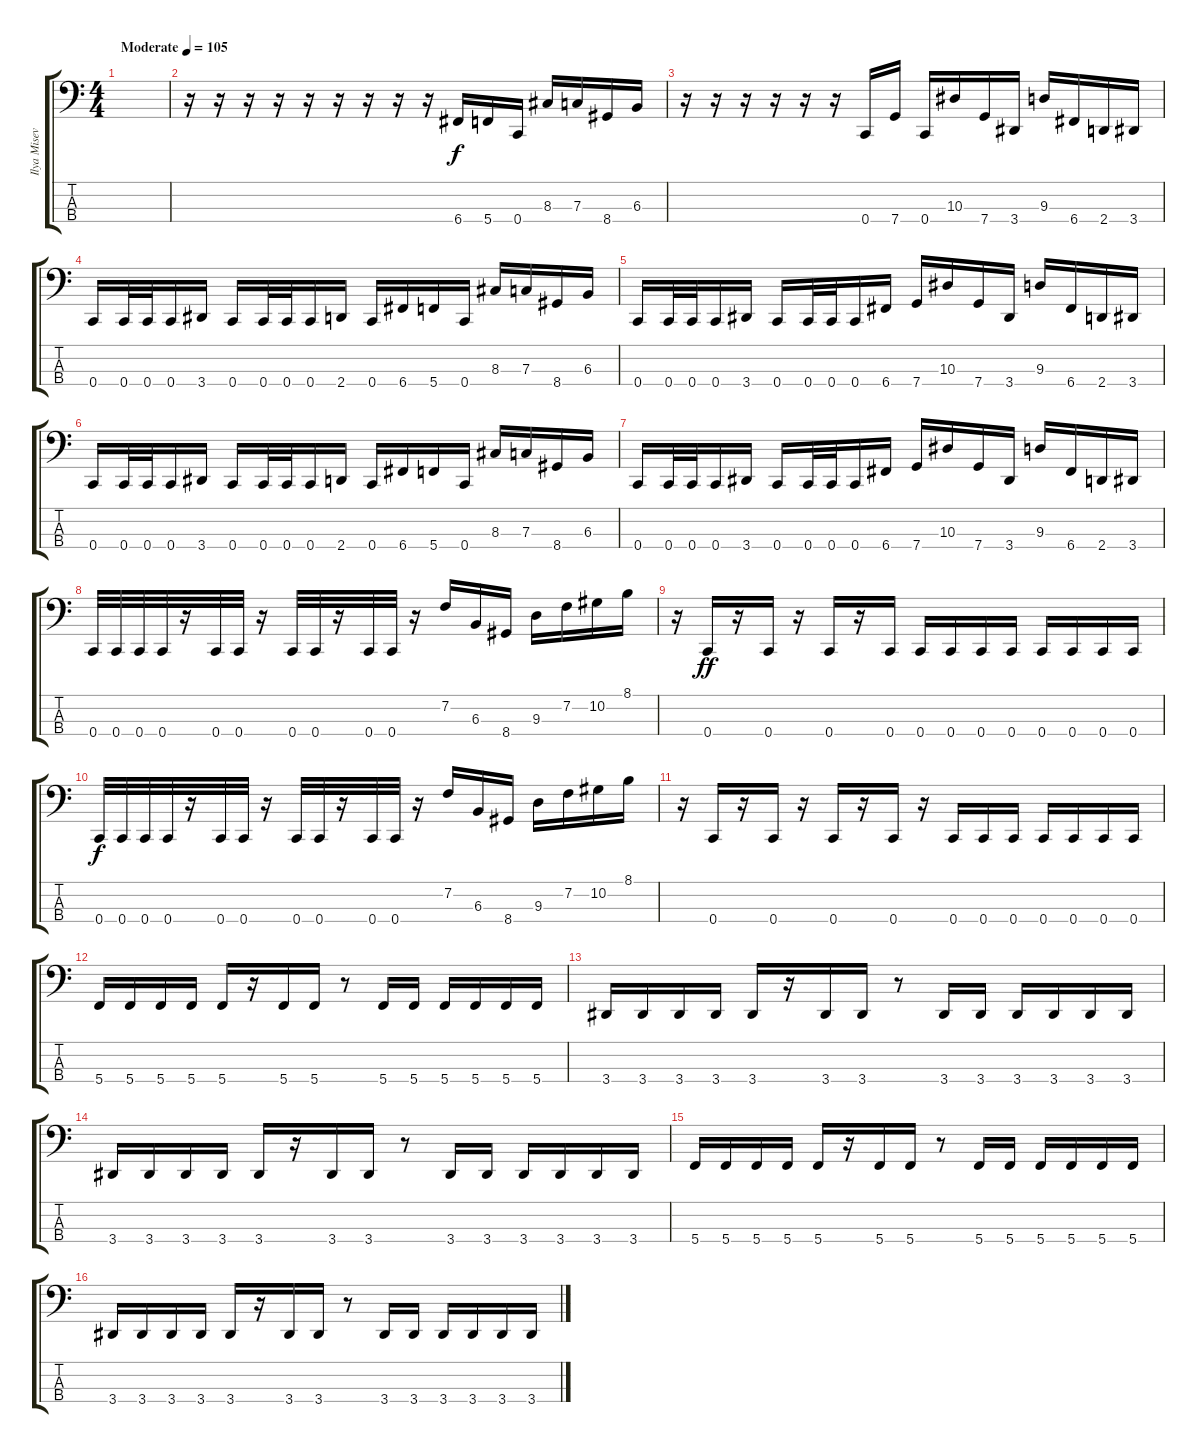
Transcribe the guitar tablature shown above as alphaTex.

\track ("Ilya Misevich" "Ilya Misev") {instrument electricbassfinger}
\staff {score tabs}
\tuning (Eb2 Bb1 F1 C1) {hide}
\ts (4 4)
\tempo (105 "Moderate")
\clef f4
\ks c
|
r.16 r.16 r.16 r.16 r.16 r.16 r.16 r.16 r.16 6.4.16 5.4.16 0.4.16 8.3.16 7.3.16 8.4.16 6.3.16 |
r.16 r.16 r.16 r.16 r.16 r.16 0.4.16 7.4.16 0.4.16 10.3.16 7.4.16 3.4.16 9.3.16 6.4.16 2.4.16 3.4.16 |
0.4.16 0.4.32 0.4.32 0.4.16 3.4.16 0.4.16 0.4.32 0.4.32 0.4.16 2.4.16 0.4.16 6.4.16 5.4.16 0.4.16 8.3.16 7.3.16 8.4.16 6.3.16 |
0.4.16 0.4.32 0.4.32 0.4.16 3.4.16 0.4.16 0.4.32 0.4.32 0.4.16 6.4.16 7.4.16 10.3.16 7.4.16 3.4.16 9.3.16 6.4.16 2.4.16 3.4.16 |
0.4.16 0.4.32 0.4.32 0.4.16 3.4.16 0.4.16 0.4.32 0.4.32 0.4.16 2.4.16 0.4.16 6.4.16 5.4.16 0.4.16 8.3.16 7.3.16 8.4.16 6.3.16 |
0.4.16 0.4.32 0.4.32 0.4.16 3.4.16 0.4.16 0.4.32 0.4.32 0.4.16 6.4.16 7.4.16 10.3.16 7.4.16 3.4.16 9.3.16 6.4.16 2.4.16 3.4.16 |
0.4.32 0.4.32 0.4.32 0.4.32 r.16 0.4.32 0.4.32 r.16 0.4.32 0.4.32 r.16 0.4.32 0.4.32 r.16 7.2.16 6.3.16 8.4.16 9.3.16 7.2.16 10.2.16 8.1.16 |
r.16 0.4.16{dy ff} r.16 0.4.16 r.16 0.4.16 r.16 0.4.16 0.4.16 0.4.16 0.4.16 0.4.16 0.4.16 0.4.16 0.4.16 0.4.16 |
0.4.32{dy f} 0.4.32 0.4.32 0.4.32 r.16 0.4.32 0.4.32 r.16 0.4.32 0.4.32 r.16 0.4.32 0.4.32 r.16 7.2.16 6.3.16 8.4.16 9.3.16 7.2.16 10.2.16 8.1.16 |
r.16 0.4.16 r.16 0.4.16 r.16 0.4.16 r.16 0.4.16 r.16 0.4.16 0.4.16 0.4.16 0.4.16 0.4.16 0.4.16 0.4.16 |
5.4.16 5.4.16 5.4.16 5.4.16 5.4.16 r.16 5.4.16 5.4.16 r.8 5.4.16 5.4.16 5.4.16 5.4.16 5.4.16 5.4.16 |
3.4.16 3.4.16 3.4.16 3.4.16 3.4.16 r.16 3.4.16 3.4.16 r.8 3.4.16 3.4.16 3.4.16 3.4.16 3.4.16 3.4.16 |
3.4.16 3.4.16 3.4.16 3.4.16 3.4.16 r.16 3.4.16 3.4.16 r.8 3.4.16 3.4.16 3.4.16 3.4.16 3.4.16 3.4.16 |
5.4.16 5.4.16 5.4.16 5.4.16 5.4.16 r.16 5.4.16 5.4.16 r.8 5.4.16 5.4.16 5.4.16 5.4.16 5.4.16 5.4.16 |
3.4.16 3.4.16 3.4.16 3.4.16 3.4.16 r.16 3.4.16 3.4.16 r.8 3.4.16 3.4.16 3.4.16 3.4.16 3.4.16 3.4.16
